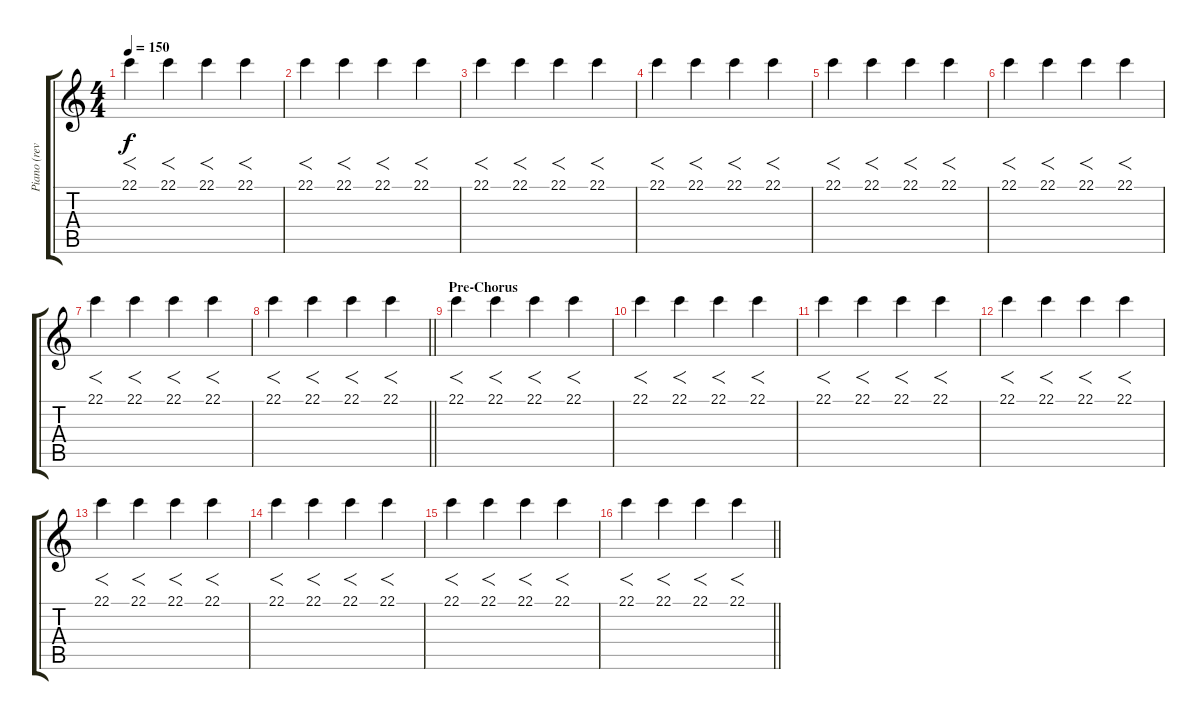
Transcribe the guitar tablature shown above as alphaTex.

\track ("Piano (reversed)" "Piano (rev") {instrument brightacousticpiano}
\staff {score tabs}
\tuning (D4 A3 F3 C3 G2 D2) {hide}
\ts (4 4)
\tempo 150
\clef g2
\ks c
22.1.4{f dy f} 22.1.4{f} 22.1.4{f} 22.1.4{f} |
22.1.4{f} 22.1.4{f} 22.1.4{f} 22.1.4{f} |
22.1.4{f} 22.1.4{f} 22.1.4{f} 22.1.4{f} |
22.1.4{f} 22.1.4{f} 22.1.4{f} 22.1.4{f} |
22.1.4{f} 22.1.4{f} 22.1.4{f} 22.1.4{f} |
22.1.4{f} 22.1.4{f} 22.1.4{f} 22.1.4{f} |
22.1.4{f} 22.1.4{f} 22.1.4{f} 22.1.4{f} |
\barLineRight lightlight
22.1.4{f} 22.1.4{f} 22.1.4{f} 22.1.4{f} |
\section ("" "Pre-Chorus")
22.1.4{f} 22.1.4{f} 22.1.4{f} 22.1.4{f} |
22.1.4{f} 22.1.4{f} 22.1.4{f} 22.1.4{f} |
22.1.4{f} 22.1.4{f} 22.1.4{f} 22.1.4{f} |
22.1.4{f} 22.1.4{f} 22.1.4{f} 22.1.4{f} |
22.1.4{f} 22.1.4{f} 22.1.4{f} 22.1.4{f} |
22.1.4{f} 22.1.4{f} 22.1.4{f} 22.1.4{f} |
22.1.4{f} 22.1.4{f} 22.1.4{f} 22.1.4{f} |
\barLineRight lightlight
22.1.4{f} 22.1.4{f} 22.1.4{f} 22.1.4{f}
